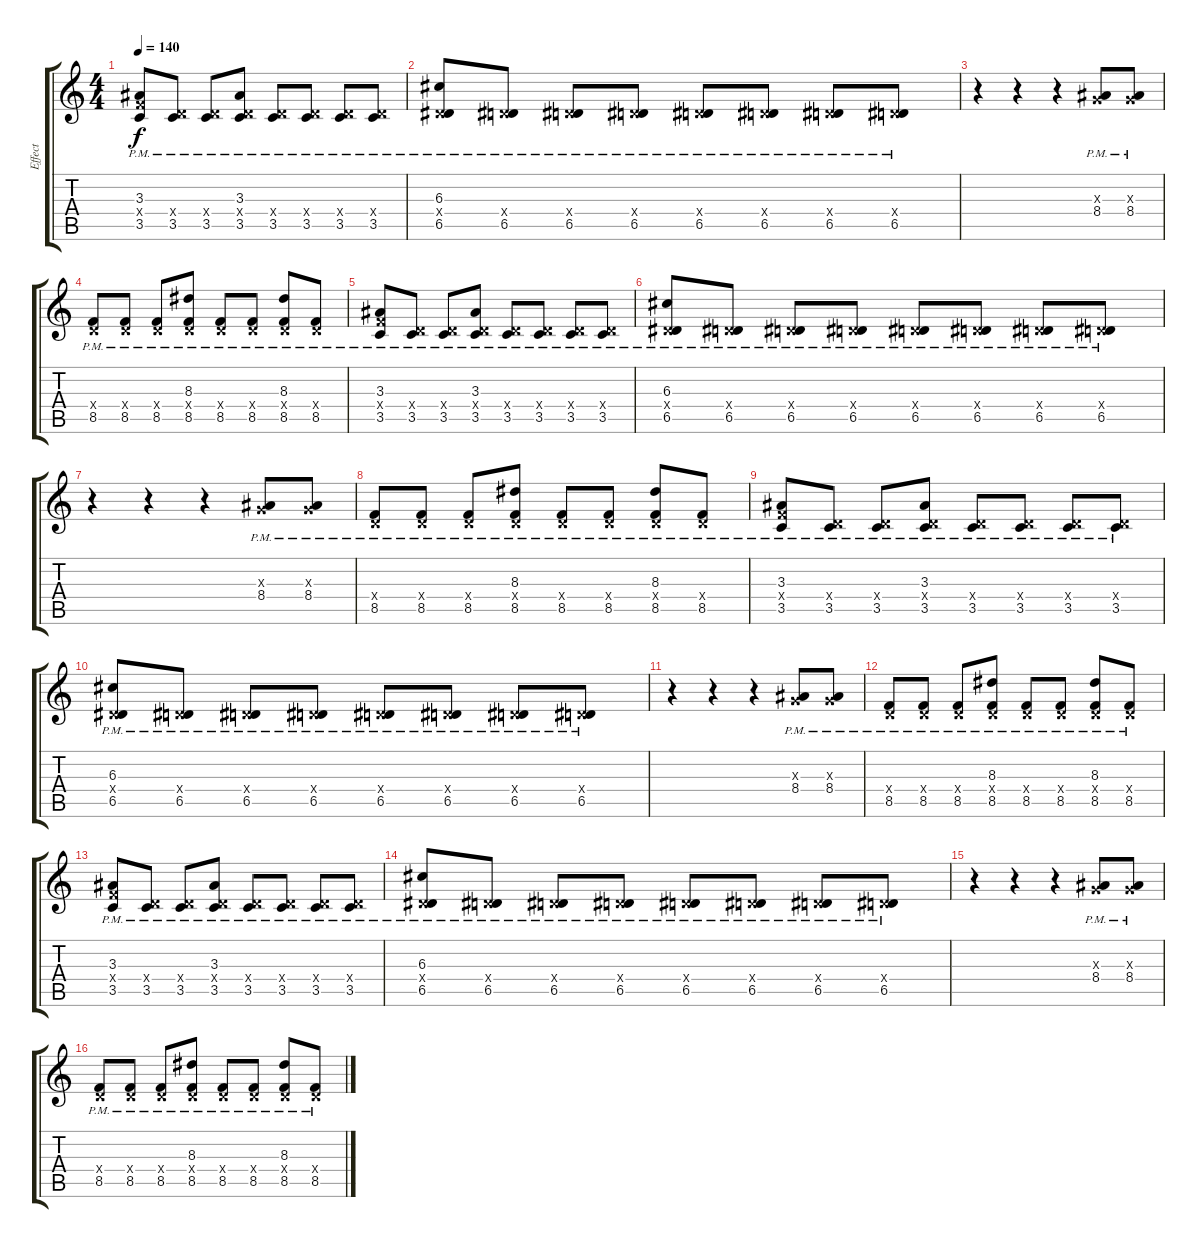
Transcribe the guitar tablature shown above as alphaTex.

\track ("Effect" "Effect") {instrument electricguitarjazz}
\staff {score tabs}
\tuning (E4 B3 G3 D3 A2 E2) {hide}
\ts (4 4)
\tempo 140
\clef g2
\ks c
(3.3{pm} 3.4{x} 3.5{pm}).8{dy f instrument electricguitarjazz} (0.4{x} 3.5{pm}).8 (0.4{x} 3.5{pm}).8 (3.3{pm} 0.4{x} 3.5{pm}).8 (0.4{x} 3.5{pm}).8 (0.4{x} 3.5{pm}).8{volume 12} (0.4{x} 3.5{pm}).8{volume 11} (0.4{x} 3.5{pm}).8{volume 10} |
(6.3{pm} 0.4{x} 6.5{pm}).8{volume 8} (0.4{x} 6.5{pm}).8 (0.4{x} 6.5{pm}).8{volume 6} (0.4{x} 6.5{pm}).8 (0.4{x} 6.5{pm}).8{volume 4} (0.4{x} 6.5{pm}).8 (0.4{x} 6.5{pm}).8 (0.4{x} 6.5{pm}).8 |
r.4 r.4 r.4 (0.3{x} 8.4{pm}).8{volume 7} (0.3{x} 8.4{pm}).8 |
(0.4{x} 8.5{pm}).8{volume 9} (0.4{x} 8.5{pm}).8 (0.4{x} 8.5{pm}).8{volume 10} (8.3{pm} 0.4{x} 8.5{pm}).8 (0.4{x} 8.5{pm}).8{volume 11} (0.4{x} 8.5{pm}).8 (8.3{pm} 0.4{x} 8.5{pm}).8{volume 12} (0.4{x} 8.5{pm}).8 |
(3.3{pm} 3.4{x} 3.5{pm}).8{volume 13} (0.4{x} 3.5{pm}).8 (0.4{x} 3.5{pm}).8 (3.3{pm} 0.4{x} 3.5{pm}).8 (0.4{x} 3.5{pm}).8 (0.4{x} 3.5{pm}).8{volume 12} (0.4{x} 3.5{pm}).8{volume 11} (0.4{x} 3.5{pm}).8{volume 10} |
(6.3{pm} 0.4{x} 6.5{pm}).8{volume 8} (0.4{x} 6.5{pm}).8 (0.4{x} 6.5{pm}).8{volume 6} (0.4{x} 6.5{pm}).8 (0.4{x} 6.5{pm}).8{volume 4} (0.4{x} 6.5{pm}).8 (0.4{x} 6.5{pm}).8 (0.4{x} 6.5{pm}).8 |
r.4 r.4 r.4 (0.3{x} 8.4{pm}).8{volume 7} (0.3{x} 8.4{pm}).8 |
(0.4{x} 8.5{pm}).8{volume 9} (0.4{x} 8.5{pm}).8 (0.4{x} 8.5{pm}).8{volume 10} (8.3{pm} 0.4{x} 8.5{pm}).8 (0.4{x} 8.5{pm}).8{volume 11} (0.4{x} 8.5{pm}).8 (8.3{pm} 0.4{x} 8.5{pm}).8{volume 12} (0.4{x} 8.5{pm}).8 |
(3.3{pm} 3.4{x} 3.5{pm}).8 (0.4{x} 3.5{pm}).8 (0.4{x} 3.5{pm}).8 (3.3{pm} 0.4{x} 3.5{pm}).8 (0.4{x} 3.5{pm}).8 (0.4{x} 3.5{pm}).8{volume 12} (0.4{x} 3.5{pm}).8{volume 11} (0.4{x} 3.5{pm}).8{volume 10} |
(6.3{pm} 0.4{x} 6.5{pm}).8{volume 8} (0.4{x} 6.5{pm}).8 (0.4{x} 6.5{pm}).8{volume 6} (0.4{x} 6.5{pm}).8 (0.4{x} 6.5{pm}).8{volume 4} (0.4{x} 6.5{pm}).8 (0.4{x} 6.5{pm}).8 (0.4{x} 6.5{pm}).8 |
r.4 r.4 r.4 (0.3{x} 8.4{pm}).8{volume 7} (0.3{x} 8.4{pm}).8 |
(0.4{x} 8.5{pm}).8{volume 9} (0.4{x} 8.5{pm}).8 (0.4{x} 8.5{pm}).8{volume 10} (8.3{pm} 0.4{x} 8.5{pm}).8 (0.4{x} 8.5{pm}).8{volume 11} (0.4{x} 8.5{pm}).8 (8.3{pm} 0.4{x} 8.5{pm}).8{volume 12} (0.4{x} 8.5{pm}).8 |
(3.3{pm} 3.4{x} 3.5{pm}).8{volume 13} (0.4{x} 3.5{pm}).8 (0.4{x} 3.5{pm}).8 (3.3{pm} 0.4{x} 3.5{pm}).8 (0.4{x} 3.5{pm}).8 (0.4{x} 3.5{pm}).8{volume 12} (0.4{x} 3.5{pm}).8{volume 11} (0.4{x} 3.5{pm}).8{volume 10} |
(6.3{pm} 0.4{x} 6.5{pm}).8{volume 8} (0.4{x} 6.5{pm}).8 (0.4{x} 6.5{pm}).8{volume 6} (0.4{x} 6.5{pm}).8 (0.4{x} 6.5{pm}).8{volume 4} (0.4{x} 6.5{pm}).8 (0.4{x} 6.5{pm}).8 (0.4{x} 6.5{pm}).8 |
r.4 r.4 r.4 (0.3{x} 8.4{pm}).8{volume 7} (0.3{x} 8.4{pm}).8 |
(0.4{x} 8.5{pm}).8{volume 9} (0.4{x} 8.5{pm}).8 (0.4{x} 8.5{pm}).8{volume 10} (8.3{pm} 0.4{x} 8.5{pm}).8 (0.4{x} 8.5{pm}).8{volume 11} (0.4{x} 8.5{pm}).8 (8.3{pm} 0.4{x} 8.5{pm}).8{volume 12} (0.4{x} 8.5{pm}).8
